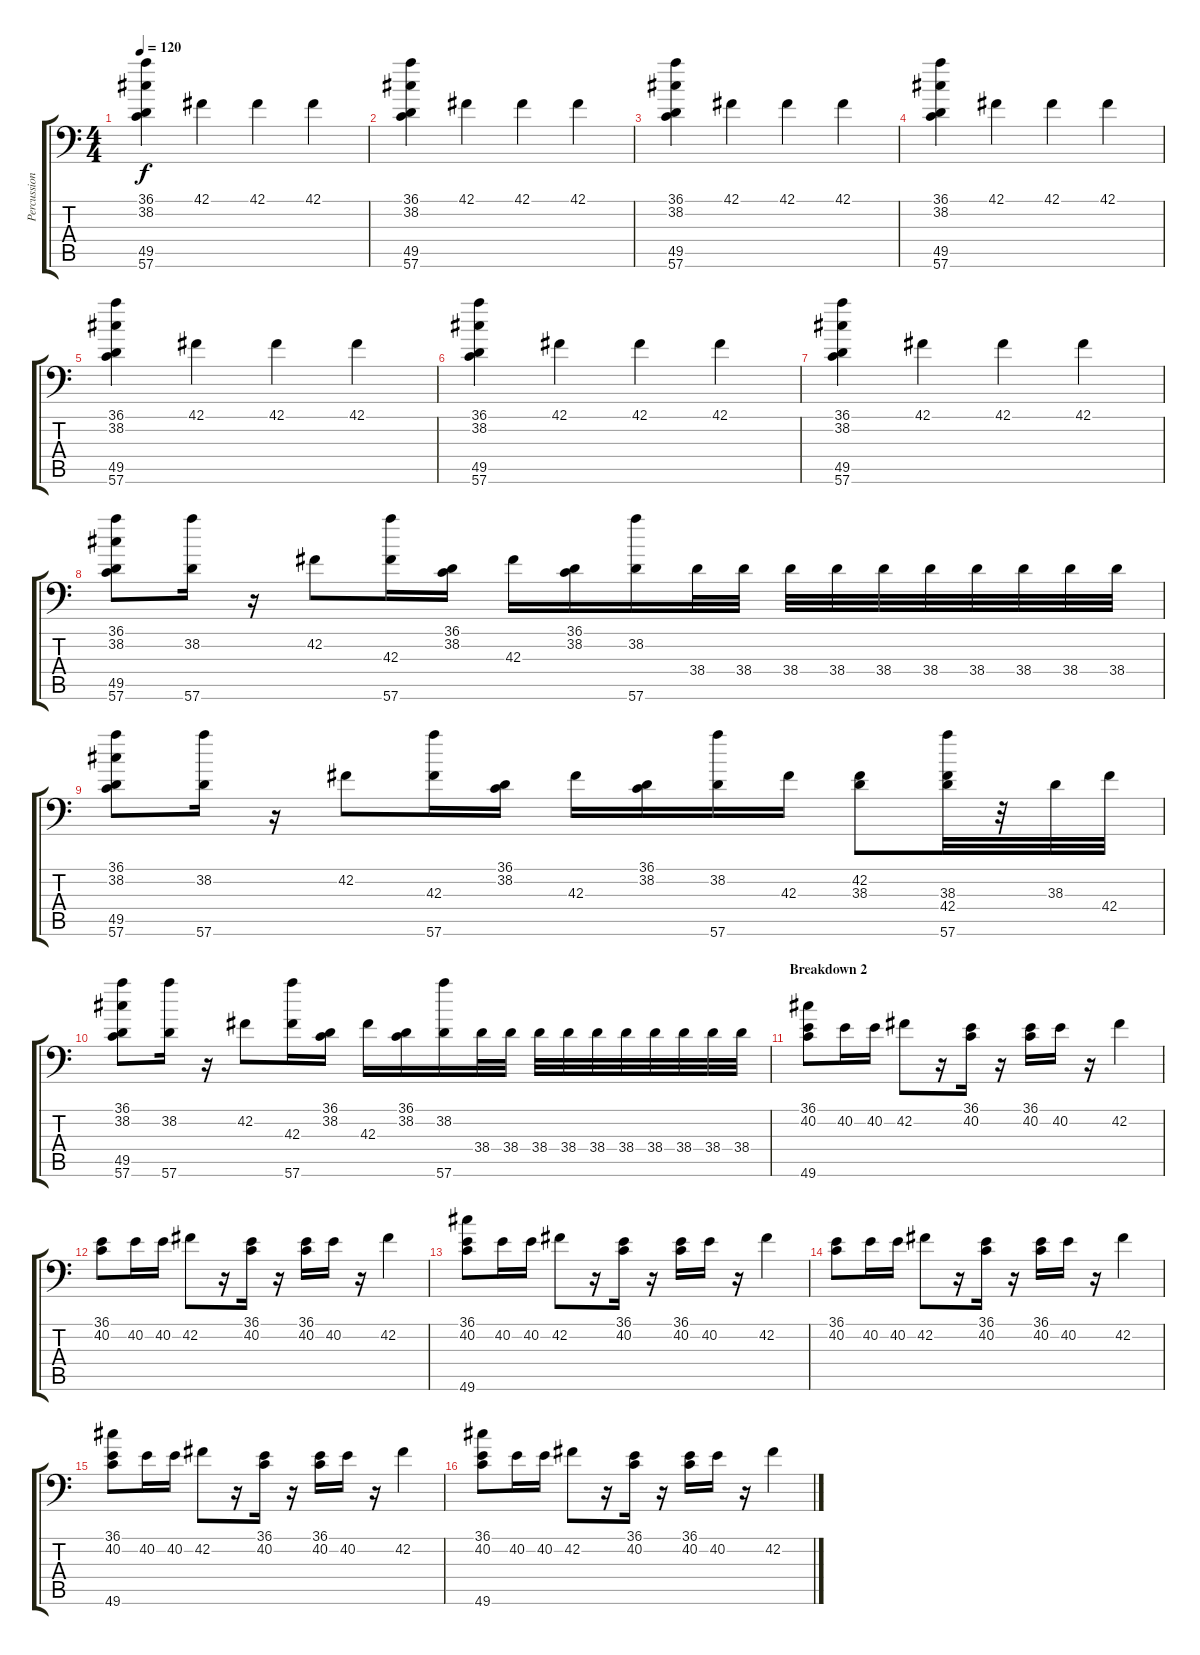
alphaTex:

\track ("Percussion" "Percussion") {instrument acousticgrandpiano}
\staff {score tabs}
\tuning (C-1 C-1 C-1 C-1 C-1 C-1) {hide}
\ts (4 4)
\tempo 120
\clef f4
\ks c
(36.1 38.2 49.5 57.6).4{dy f} 42.1.4 42.1.4 42.1.4 |
(36.1 38.2 49.5 57.6).4 42.1.4 42.1.4 42.1.4 |
(36.1 38.2 49.5 57.6).4 42.1.4 42.1.4 42.1.4 |
(36.1 38.2 49.5 57.6).4 42.1.4 42.1.4 42.1.4 |
(36.1 38.2 49.5 57.6).4 42.1.4 42.1.4 42.1.4 |
(36.1 38.2 49.5 57.6).4 42.1.4 42.1.4 42.1.4 |
(36.1 38.2 49.5 57.6).4 42.1.4 42.1.4 42.1.4 |
(36.1 38.2 49.5 57.6).8 (38.2 57.6).16 r.16 42.2.8 (42.3 57.6).16 (36.1 38.2).16 42.3.16 (36.1 38.2).16 (38.2 57.6).16 38.4.32 38.4.32 38.4.32 38.4.32 38.4.32 38.4.32 38.4.32 38.4.32 38.4.32 38.4.32 |
(36.1 38.2 49.5 57.6).8 (38.2 57.6).16 r.16 42.2.8 (42.3 57.6).16 (36.1 38.2).16 42.3.16 (36.1 38.2).16 (38.2 57.6).16 42.3.16 (42.2 38.3).8 (38.3 42.4 57.6).32 r.32 38.3.32 42.4.32 |
(36.1 38.2 49.5 57.6).8 (38.2 57.6).16 r.16 42.2.8 (42.3 57.6).16 (36.1 38.2).16 42.3.16 (36.1 38.2).16 (38.2 57.6).16 38.4.32 38.4.32 38.4.32 38.4.32 38.4.32 38.4.32 38.4.32 38.4.32 38.4.32 38.4.32 |
\section ("" "Breakdown 2")
(36.1 40.2 49.6).8 40.2.16 40.2.16 42.2.8 r.16 (36.1 40.2).16 r.16 (36.1 40.2).16 40.2.16 r.16 42.2.4 |
(36.1 40.2).8 40.2.16 40.2.16 42.2.8 r.16 (36.1 40.2).16 r.16 (36.1 40.2).16 40.2.16 r.16 42.2.4 |
(36.1 40.2 49.6).8 40.2.16 40.2.16 42.2.8 r.16 (36.1 40.2).16 r.16 (36.1 40.2).16 40.2.16 r.16 42.2.4 |
(36.1 40.2).8 40.2.16 40.2.16 42.2.8 r.16 (36.1 40.2).16 r.16 (36.1 40.2).16 40.2.16 r.16 42.2.4 |
(36.1 40.2 49.6).8 40.2.16 40.2.16 42.2.8 r.16 (36.1 40.2).16 r.16 (36.1 40.2).16 40.2.16 r.16 42.2.4 |
(36.1 40.2 49.6).8 40.2.16 40.2.16 42.2.8 r.16 (36.1 40.2).16 r.16 (36.1 40.2).16 40.2.16 r.16 42.2.4
